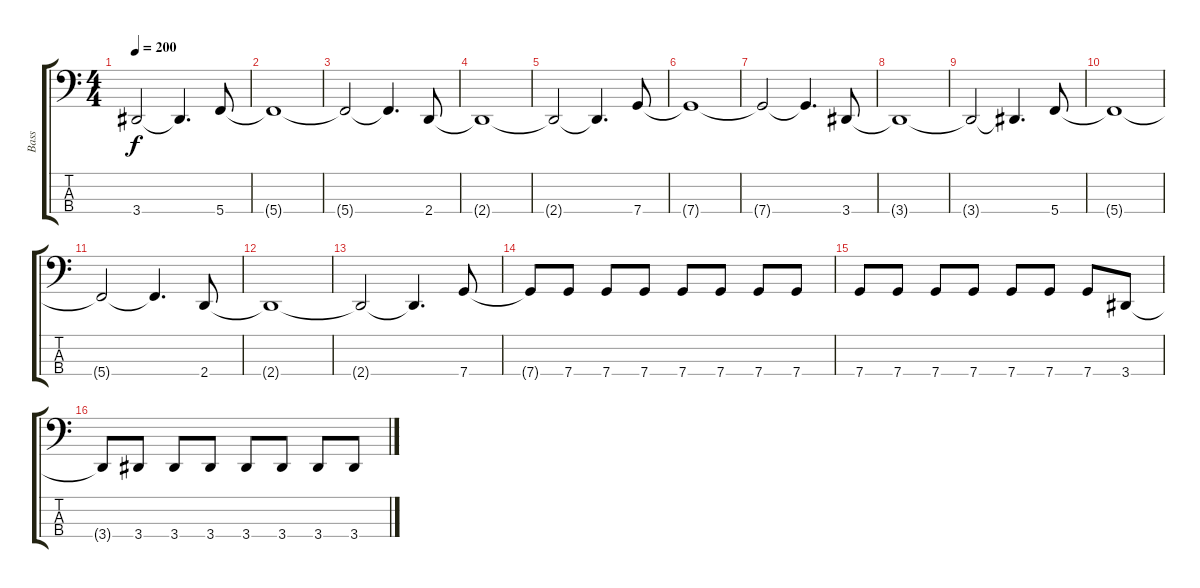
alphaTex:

\track ("Bass" "Bass") {instrument electricbasspick}
\staff {score tabs}
\tuning (F2 C2 G1 C1) {hide}
\ts (4 4)
\tempo 200
\clef f4
\ks c
3.4{t}.2{dy f} 3.4{t}.4{d} 5.4.8 |
5.4{t}.1 |
5.4{t}.2 5.4{t}.4{d} 2.4.8 |
2.4{t}.1 |
2.4{t}.2 2.4{t}.4{d} 7.4.8 |
7.4{t}.1 |
7.4{t}.2 7.4{t}.4{d} 3.4.8 |
3.4{t}.1 |
3.4{t}.2 3.4{t}.4{d} 5.4.8 |
5.4{t}.1 |
5.4{t}.2 5.4{t}.4{d} 2.4.8 |
2.4{t}.1 |
2.4{t}.2 2.4{t}.4{d} 7.4.8 |
7.4{t}.8 7.4.8 7.4.8 7.4.8 7.4.8 7.4.8 7.4.8 7.4.8 |
7.4.8 7.4.8 7.4.8 7.4.8 7.4.8 7.4.8 7.4.8 3.4.8 |
3.4{t}.8 3.4.8 3.4.8 3.4.8 3.4.8 3.4.8 3.4.8 3.4.8
